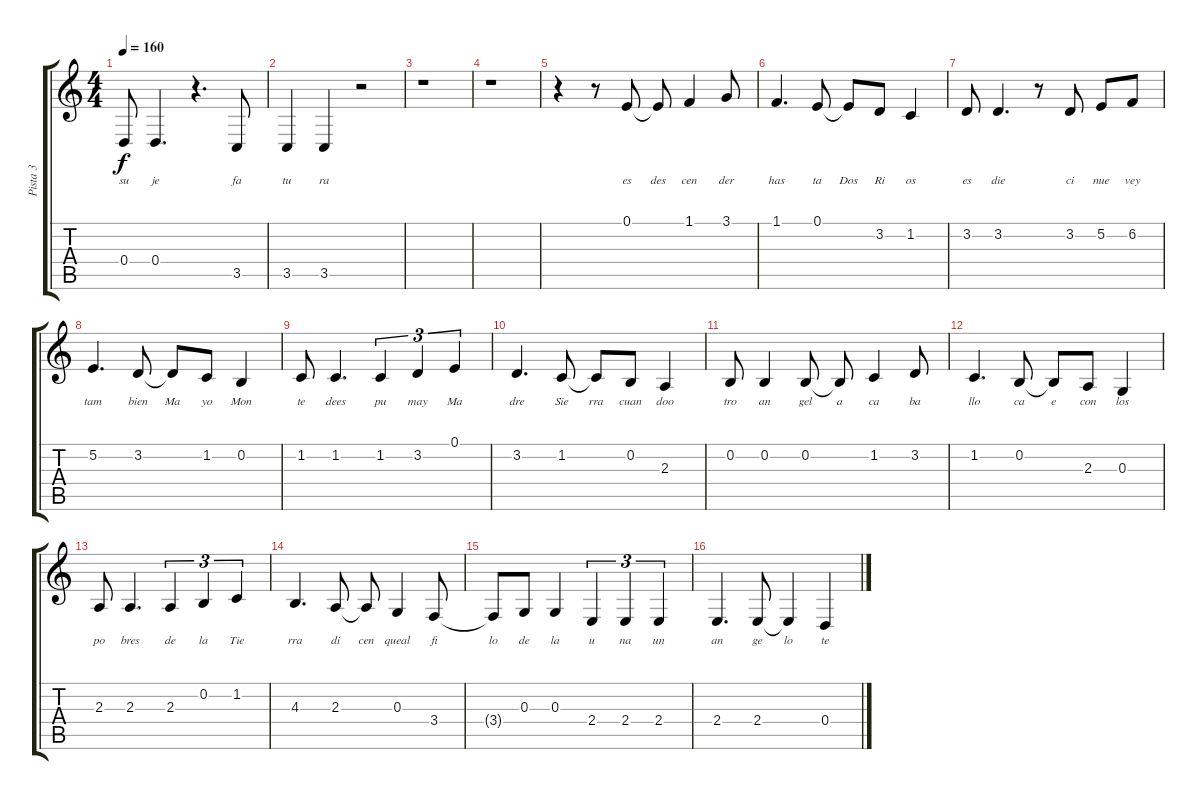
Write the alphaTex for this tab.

\track ("Pista 3" "Pista 3") {instrument stringensemble1}
\staff {score tabs}
\tuning (E4 B3 G3 D3 A2 E2) {hide}
\ts (4 4)
\tempo 160
\clef g2
\ks c
0.4{t}.8{lyrics (0 "su") lyrics (1 "") lyrics (2 "") lyrics (3 "") lyrics (4 "") dy f} 0.4.4{d lyrics (0 "je") lyrics (1 "") lyrics (2 "") lyrics (3 "") lyrics (4 "")} r.4{d} 3.5.8{lyrics (0 "fa") lyrics (1 "") lyrics (2 "") lyrics (3 "") lyrics (4 "")} |
3.5.4{lyrics (0 "tu") lyrics (1 "") lyrics (2 "") lyrics (3 "") lyrics (4 "")} 3.5.4{lyrics (0 "ra") lyrics (1 "") lyrics (2 "") lyrics (3 "") lyrics (4 "")} r.2 |
r.1 |
r.1 |
r.4 r.8 0.1.8{lyrics (0 "es") lyrics (1 "") lyrics (2 "") lyrics (3 "") lyrics (4 "")} 0.1{t}.8{lyrics (0 "des") lyrics (1 "") lyrics (2 "") lyrics (3 "") lyrics (4 "")} 1.1.4{lyrics (0 "cen") lyrics (1 "") lyrics (2 "") lyrics (3 "") lyrics (4 "")} 3.1.8{lyrics (0 "der") lyrics (1 "") lyrics (2 "") lyrics (3 "") lyrics (4 "")} |
1.1.4{d lyrics (0 "has") lyrics (1 "") lyrics (2 "") lyrics (3 "") lyrics (4 "")} 0.1.8{lyrics (0 "ta") lyrics (1 "") lyrics (2 "") lyrics (3 "") lyrics (4 "")} 0.1{t}.8{lyrics (0 "Dos") lyrics (1 "") lyrics (2 "") lyrics (3 "") lyrics (4 "")} 3.2.8{lyrics (0 "Ri") lyrics (1 "") lyrics (2 "") lyrics (3 "") lyrics (4 "")} 1.2.4{lyrics (0 "os") lyrics (1 "") lyrics (2 "") lyrics (3 "") lyrics (4 "")} |
3.2.8{lyrics (0 "es") lyrics (1 "") lyrics (2 "") lyrics (3 "") lyrics (4 "")} 3.2.4{d lyrics (0 "die") lyrics (1 "") lyrics (2 "") lyrics (3 "") lyrics (4 "")} r.8 3.2.8{lyrics (0 "ci") lyrics (1 "") lyrics (2 "") lyrics (3 "") lyrics (4 "")} 5.2.8{lyrics (0 "nue") lyrics (1 "") lyrics (2 "") lyrics (3 "") lyrics (4 "")} 6.2.8{lyrics (0 "vey") lyrics (1 "") lyrics (2 "") lyrics (3 "") lyrics (4 "")} |
5.2.4{d lyrics (0 "tam") lyrics (1 "") lyrics (2 "") lyrics (3 "") lyrics (4 "")} 3.2.8{lyrics (0 "bien") lyrics (1 "") lyrics (2 "") lyrics (3 "") lyrics (4 "")} 3.2{t}.8{lyrics (0 "Ma") lyrics (1 "") lyrics (2 "") lyrics (3 "") lyrics (4 "")} 1.2.8{lyrics (0 "yo") lyrics (1 "") lyrics (2 "") lyrics (3 "") lyrics (4 "")} 0.2.4{lyrics (0 "Mon") lyrics (1 "") lyrics (2 "") lyrics (3 "") lyrics (4 "")} |
1.2.8{lyrics (0 "te") lyrics (1 "") lyrics (2 "") lyrics (3 "") lyrics (4 "")} 1.2.4{d lyrics (0 "dees") lyrics (1 "") lyrics (2 "") lyrics (3 "") lyrics (4 "")} 1.2.4{tu (3 2) lyrics (0 "pu") lyrics (1 "") lyrics (2 "") lyrics (3 "") lyrics (4 "")} 3.2.4{tu (3 2) lyrics (0 "may") lyrics (1 "") lyrics (2 "") lyrics (3 "") lyrics (4 "")} 0.1.4{tu (3 2) lyrics (0 "Ma") lyrics (1 "") lyrics (2 "") lyrics (3 "") lyrics (4 "")} |
3.2.4{d lyrics (0 "dre") lyrics (1 "") lyrics (2 "") lyrics (3 "") lyrics (4 "")} 1.2.8{lyrics (0 "Sie") lyrics (1 "") lyrics (2 "") lyrics (3 "") lyrics (4 "")} 1.2{t}.8{lyrics (0 "rra") lyrics (1 "") lyrics (2 "") lyrics (3 "") lyrics (4 "")} 0.2.8{lyrics (0 "cuan") lyrics (1 "") lyrics (2 "") lyrics (3 "") lyrics (4 "")} 2.3.4{lyrics (0 "doo") lyrics (1 "") lyrics (2 "") lyrics (3 "") lyrics (4 "")} |
0.2.8{lyrics (0 "tro") lyrics (1 "") lyrics (2 "") lyrics (3 "") lyrics (4 "")} 0.2.4{lyrics (0 "an") lyrics (1 "") lyrics (2 "") lyrics (3 "") lyrics (4 "")} 0.2.8{lyrics (0 "gel") lyrics (1 "") lyrics (2 "") lyrics (3 "") lyrics (4 "")} 0.2{t}.8{lyrics (0 "a") lyrics (1 "") lyrics (2 "") lyrics (3 "") lyrics (4 "")} 1.2.4{lyrics (0 "ca") lyrics (1 "") lyrics (2 "") lyrics (3 "") lyrics (4 "")} 3.2.8{lyrics (0 "ba") lyrics (1 "") lyrics (2 "") lyrics (3 "") lyrics (4 "")} |
1.2.4{d lyrics (0 "llo") lyrics (1 "") lyrics (2 "") lyrics (3 "") lyrics (4 "")} 0.2.8{lyrics (0 "ca") lyrics (1 "") lyrics (2 "") lyrics (3 "") lyrics (4 "")} 0.2{t}.8{lyrics (0 "e") lyrics (1 "") lyrics (2 "") lyrics (3 "") lyrics (4 "")} 2.3.8{lyrics (0 "con") lyrics (1 "") lyrics (2 "") lyrics (3 "") lyrics (4 "")} 0.3.4{lyrics (0 "los") lyrics (1 "") lyrics (2 "") lyrics (3 "") lyrics (4 "")} |
2.3.8{lyrics (0 "po") lyrics (1 "") lyrics (2 "") lyrics (3 "") lyrics (4 "")} 2.3.4{d lyrics (0 "bres") lyrics (1 "") lyrics (2 "") lyrics (3 "") lyrics (4 "")} 2.3.4{tu (3 2) lyrics (0 "de") lyrics (1 "") lyrics (2 "") lyrics (3 "") lyrics (4 "")} 0.2.4{tu (3 2) lyrics (0 "la") lyrics (1 "") lyrics (2 "") lyrics (3 "") lyrics (4 "")} 1.2.4{tu (3 2) lyrics (0 "Tie") lyrics (1 "") lyrics (2 "") lyrics (3 "") lyrics (4 "")} |
4.3.4{d lyrics (0 "rra") lyrics (1 "") lyrics (2 "") lyrics (3 "") lyrics (4 "")} 2.3.8{lyrics (0 "di") lyrics (1 "") lyrics (2 "") lyrics (3 "") lyrics (4 "")} 2.3{t}.8{lyrics (0 "cen") lyrics (1 "") lyrics (2 "") lyrics (3 "") lyrics (4 "")} 0.3.4{lyrics (0 "queal") lyrics (1 "") lyrics (2 "") lyrics (3 "") lyrics (4 "")} 3.4.8{lyrics (0 "fi") lyrics (1 "") lyrics (2 "") lyrics (3 "") lyrics (4 "")} |
3.4{t}.8{lyrics (0 "lo") lyrics (1 "") lyrics (2 "") lyrics (3 "") lyrics (4 "")} 0.3.8{lyrics (0 "de") lyrics (1 "") lyrics (2 "") lyrics (3 "") lyrics (4 "")} 0.3.4{lyrics (0 "la") lyrics (1 "") lyrics (2 "") lyrics (3 "") lyrics (4 "")} 2.4.4{tu (3 2) lyrics (0 "u") lyrics (1 "") lyrics (2 "") lyrics (3 "") lyrics (4 "")} 2.4.4{tu (3 2) lyrics (0 "na") lyrics (1 "") lyrics (2 "") lyrics (3 "") lyrics (4 "")} 2.4.4{tu (3 2) lyrics (0 "un") lyrics (1 "") lyrics (2 "") lyrics (3 "") lyrics (4 "")} |
2.4.4{d lyrics (0 "an") lyrics (1 "") lyrics (2 "") lyrics (3 "") lyrics (4 "")} 2.4.8{lyrics (0 "ge") lyrics (1 "") lyrics (2 "") lyrics (3 "") lyrics (4 "")} 2.4{t}.4{lyrics (0 "lo") lyrics (1 "") lyrics (2 "") lyrics (3 "") lyrics (4 "")} 0.4.4{lyrics (0 "te") lyrics (1 "") lyrics (2 "") lyrics (3 "") lyrics (4 "")}
